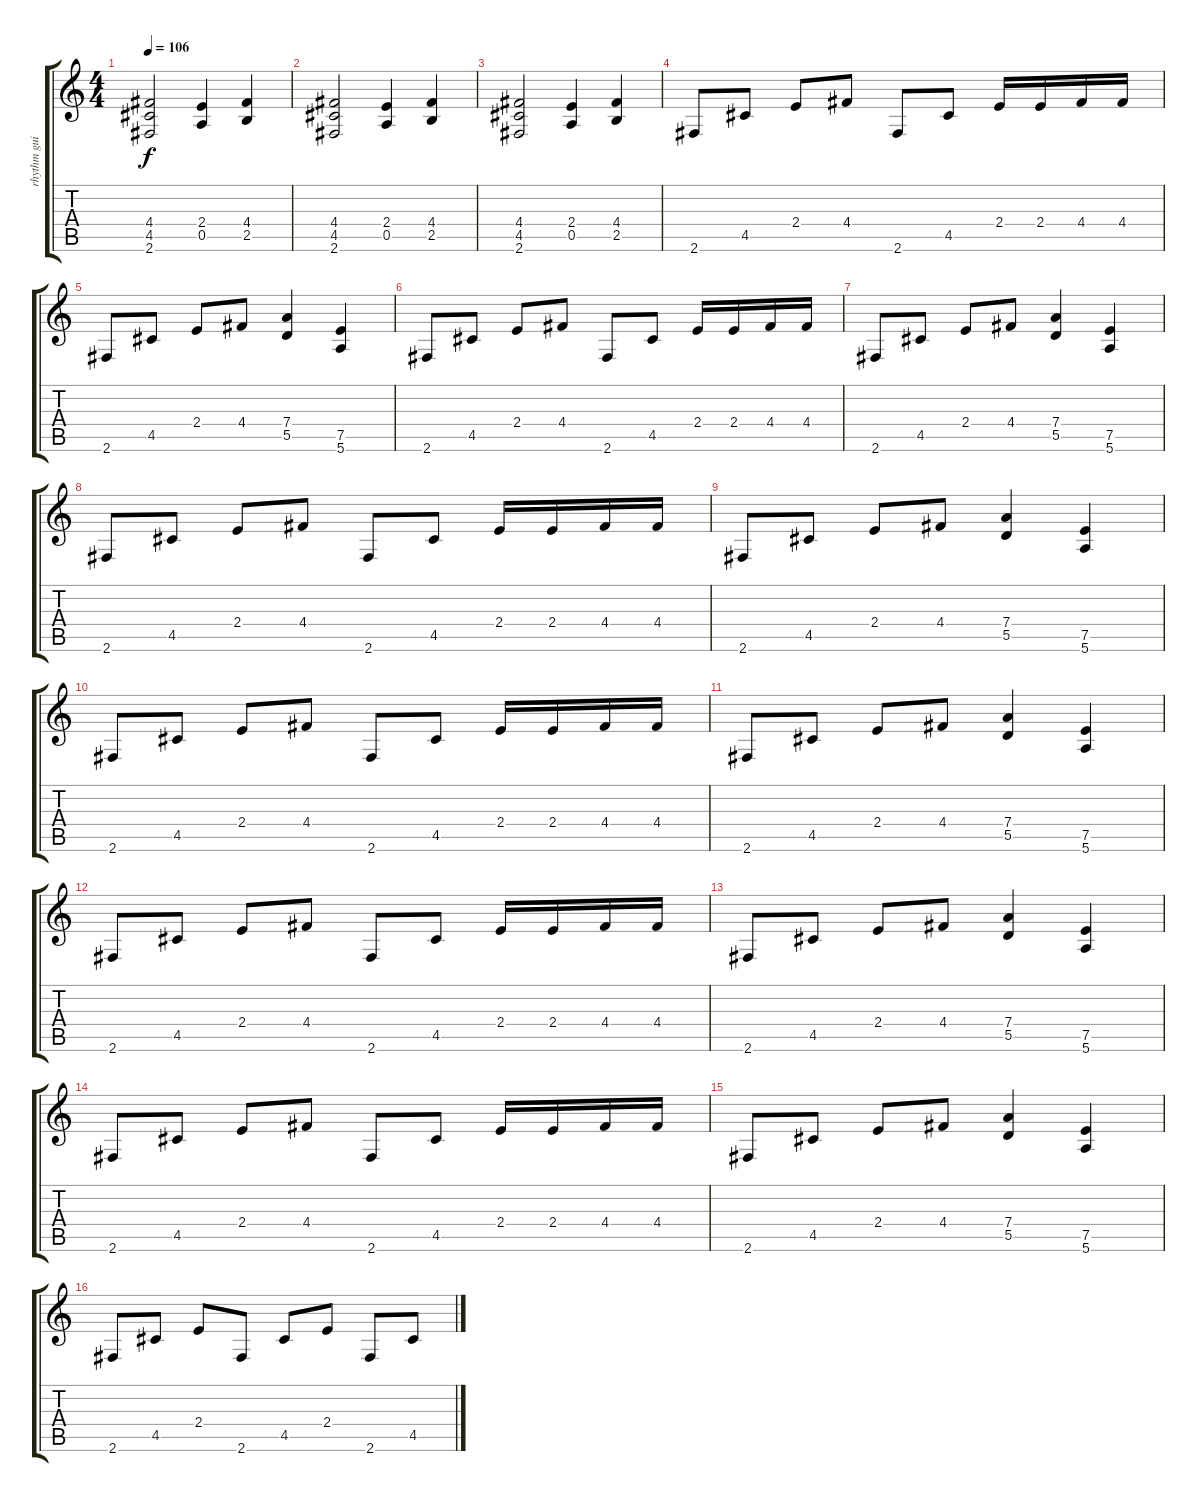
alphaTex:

\track ("rhythm guitar" "rhythm gui") {instrument distortionguitar}
\staff {score tabs}
\tuning (E4 B3 G3 D3 A2 E2) {hide}
\ts (4 4)
\tempo 106
\clef g2
\ks c
(4.4 4.5 2.6).2{dy f} (2.4 0.5).4 (4.4 2.5).4 |
(4.4 4.5 2.6).2 (2.4 0.5).4 (4.4 2.5).4 |
(4.4 4.5 2.6).2 (2.4 0.5).4 (4.4 2.5).4 |
2.6.8 4.5.8 2.4.8 4.4.8 2.6.8 4.5.8 2.4.16 2.4.16 4.4.16 4.4.16 |
2.6.8 4.5.8 2.4.8 4.4.8 (7.4 5.5).4 (7.5 5.6).4 |
2.6.8 4.5.8 2.4.8 4.4.8 2.6.8 4.5.8 2.4.16 2.4.16 4.4.16 4.4.16 |
2.6.8 4.5.8 2.4.8 4.4.8 (7.4 5.5).4 (7.5 5.6).4 |
2.6.8 4.5.8 2.4.8 4.4.8 2.6.8 4.5.8 2.4.16 2.4.16 4.4.16 4.4.16 |
2.6.8 4.5.8 2.4.8 4.4.8 (7.4 5.5).4 (7.5 5.6).4 |
2.6.8 4.5.8 2.4.8 4.4.8 2.6.8 4.5.8 2.4.16 2.4.16 4.4.16 4.4.16 |
2.6.8 4.5.8 2.4.8 4.4.8 (7.4 5.5).4 (7.5 5.6).4 |
2.6.8 4.5.8 2.4.8 4.4.8 2.6.8 4.5.8 2.4.16 2.4.16 4.4.16 4.4.16 |
2.6.8 4.5.8 2.4.8 4.4.8 (7.4 5.5).4 (7.5 5.6).4 |
2.6.8 4.5.8 2.4.8 4.4.8 2.6.8 4.5.8 2.4.16 2.4.16 4.4.16 4.4.16 |
2.6.8 4.5.8 2.4.8 4.4.8 (7.4 5.5).4 (7.5 5.6).4 |
2.6.8 4.5.8 2.4.8 2.6.8 4.5.8 2.4.8 2.6.8 4.5.8
